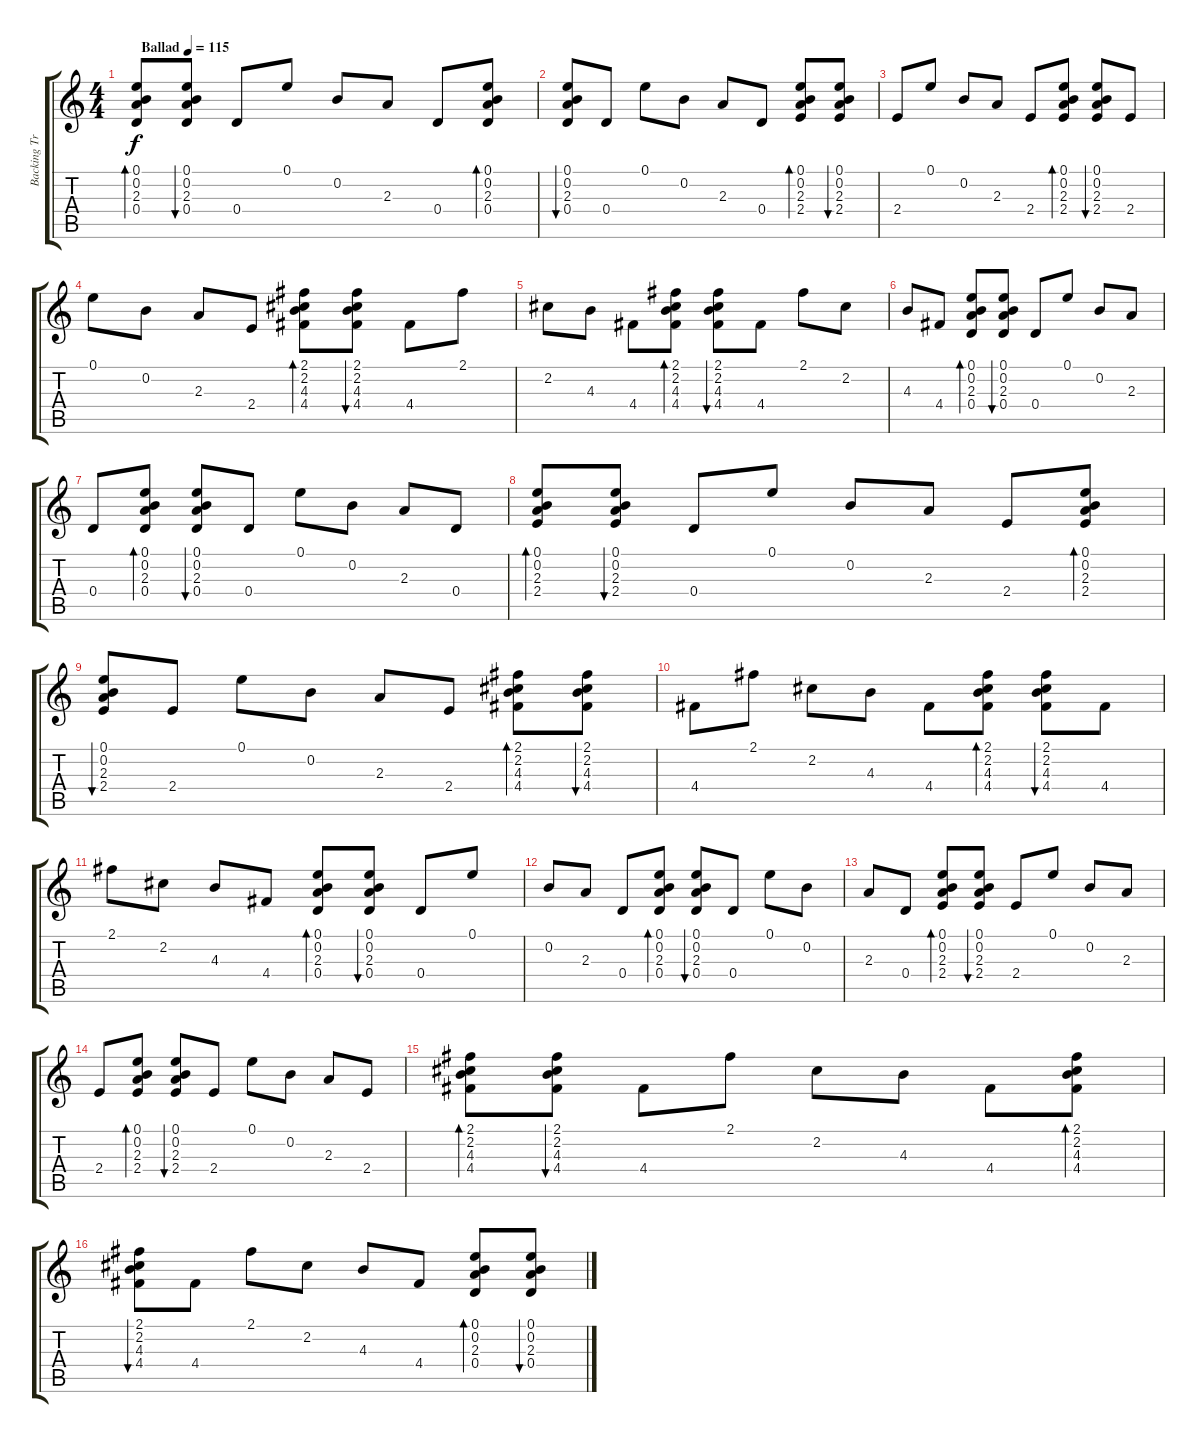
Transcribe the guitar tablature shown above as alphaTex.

\track ("Backing Track" "Backing Tr") {instrument acousticguitarsteel}
\staff {score tabs}
\tuning (E4 B3 G3 D3 A2 E2) {hide}
\ts (4 4)
\tempo (115 "Ballad")
\clef g2
\ks c
(0.1 0.2 2.3 0.4).8{bd 60 dy f instrument acousticguitarsteel} (0.1 0.2 2.3 0.4).8{bu 60} 0.4.8 0.1.8 0.2.8 2.3.8 0.4.8 (0.1 0.2 2.3 0.4).8{bd 60} |
(0.1 0.2 2.3 0.4).8{bu 60} 0.4.8 0.1.8 0.2.8 2.3.8 0.4.8 (0.1 0.2 2.3 2.4).8{bd 60} (0.1 0.2 2.3 2.4).8{bu 60} |
2.4.8 0.1.8 0.2.8 2.3.8 2.4.8 (0.1 0.2 2.3 2.4).8{bd 60} (0.1 0.2 2.3 2.4).8{bu 60} 2.4.8 |
0.1.8 0.2.8 2.3.8 2.4.8 (2.1 2.2 4.3 4.4).8{bd 60} (2.1 2.2 4.3 4.4).8{bu 60} 4.4.8 2.1.8 |
2.2.8 4.3.8 4.4.8 (2.1 2.2 4.3 4.4).8{bd 60} (2.1 2.2 4.3 4.4).8{bu 60} 4.4.8 2.1.8 2.2.8 |
4.3.8 4.4.8 (0.1 0.2 2.3 0.4).8{bd 60} (0.1 0.2 2.3 0.4).8{bu 60} 0.4.8 0.1.8 0.2.8 2.3.8 |
0.4.8 (0.1 0.2 2.3 0.4).8{bd 60} (0.1 0.2 2.3 0.4).8{bu 60} 0.4.8 0.1.8 0.2.8 2.3.8 0.4.8 |
(0.1 0.2 2.3 2.4).8{bd 60} (0.1 0.2 2.3 2.4).8{bu 60} 0.4.8 0.1.8 0.2.8 2.3.8 2.4.8 (0.1 0.2 2.3 2.4).8{bd 60} |
(0.1 0.2 2.3 2.4).8{bu 60} 2.4.8 0.1.8 0.2.8 2.3.8 2.4.8 (2.1 2.2 4.3 4.4).8{bd 60} (2.1 2.2 4.3 4.4).8{bu 60} |
4.4.8 2.1.8 2.2.8 4.3.8 4.4.8 (2.1 2.2 4.3 4.4).8{bd 60} (2.1 2.2 4.3 4.4).8{bu 60} 4.4.8 |
2.1.8 2.2.8 4.3.8 4.4.8 (0.1 0.2 2.3 0.4).8{bd 60} (0.1 0.2 2.3 0.4).8{bu 60} 0.4.8 0.1.8 |
0.2.8 2.3.8 0.4.8 (0.1 0.2 2.3 0.4).8{bd 60} (0.1 0.2 2.3 0.4).8{bu 60} 0.4.8 0.1.8 0.2.8 |
2.3.8 0.4.8 (0.1 0.2 2.3 2.4).8{bd 60} (0.1 0.2 2.3 2.4).8{bu 60} 2.4.8 0.1.8 0.2.8 2.3.8 |
2.4.8 (0.1 0.2 2.3 2.4).8{bd 60} (0.1 0.2 2.3 2.4).8{bu 60} 2.4.8 0.1.8 0.2.8 2.3.8 2.4.8 |
(2.1 2.2 4.3 4.4).8{bd 60} (2.1 2.2 4.3 4.4).8{bu 60} 4.4.8 2.1.8 2.2.8 4.3.8 4.4.8 (2.1 2.2 4.3 4.4).8{bd 60} |
(2.1 2.2 4.3 4.4).8{bu 60} 4.4.8 2.1.8 2.2.8 4.3.8 4.4.8 (0.1 0.2 2.3 0.4).8{bd 60} (0.1 0.2 2.3 0.4).8{bu 60}
